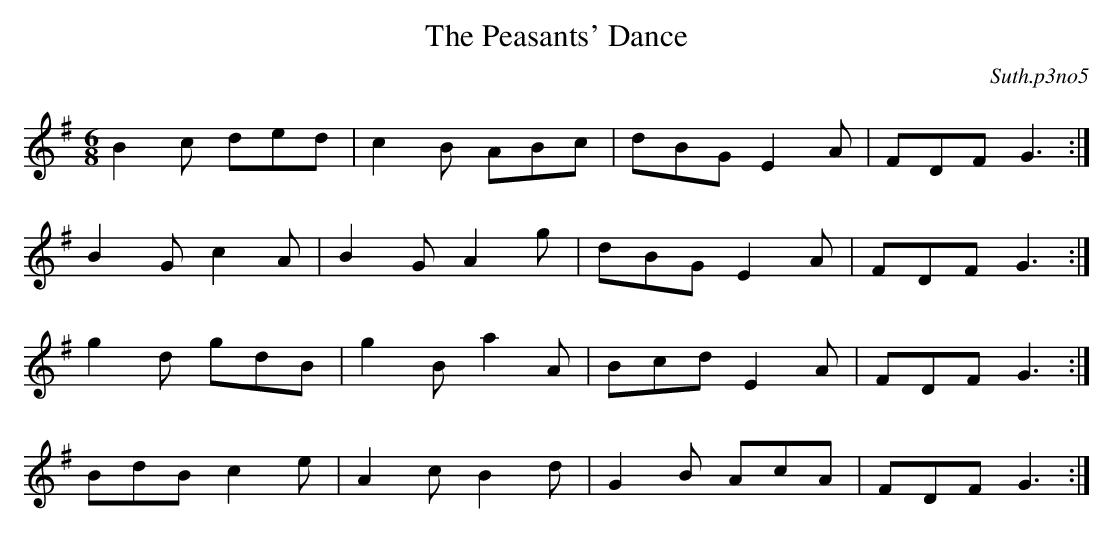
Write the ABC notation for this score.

X:1
T:The Peasants' Dance
C:Suth.p3no5
M:6/8
L:1/8
K:G
B2c ded|c2B ABc|dBG E2A|FDF G3:|
B2G c2A|B2G A2g|dBG E2A| FDF G3:|
g2d gdB|g2B a2A|Bcd E2A|FDF G3:|
BdBc2e|A2c B2d|G2B AcA|FDF G3:|
